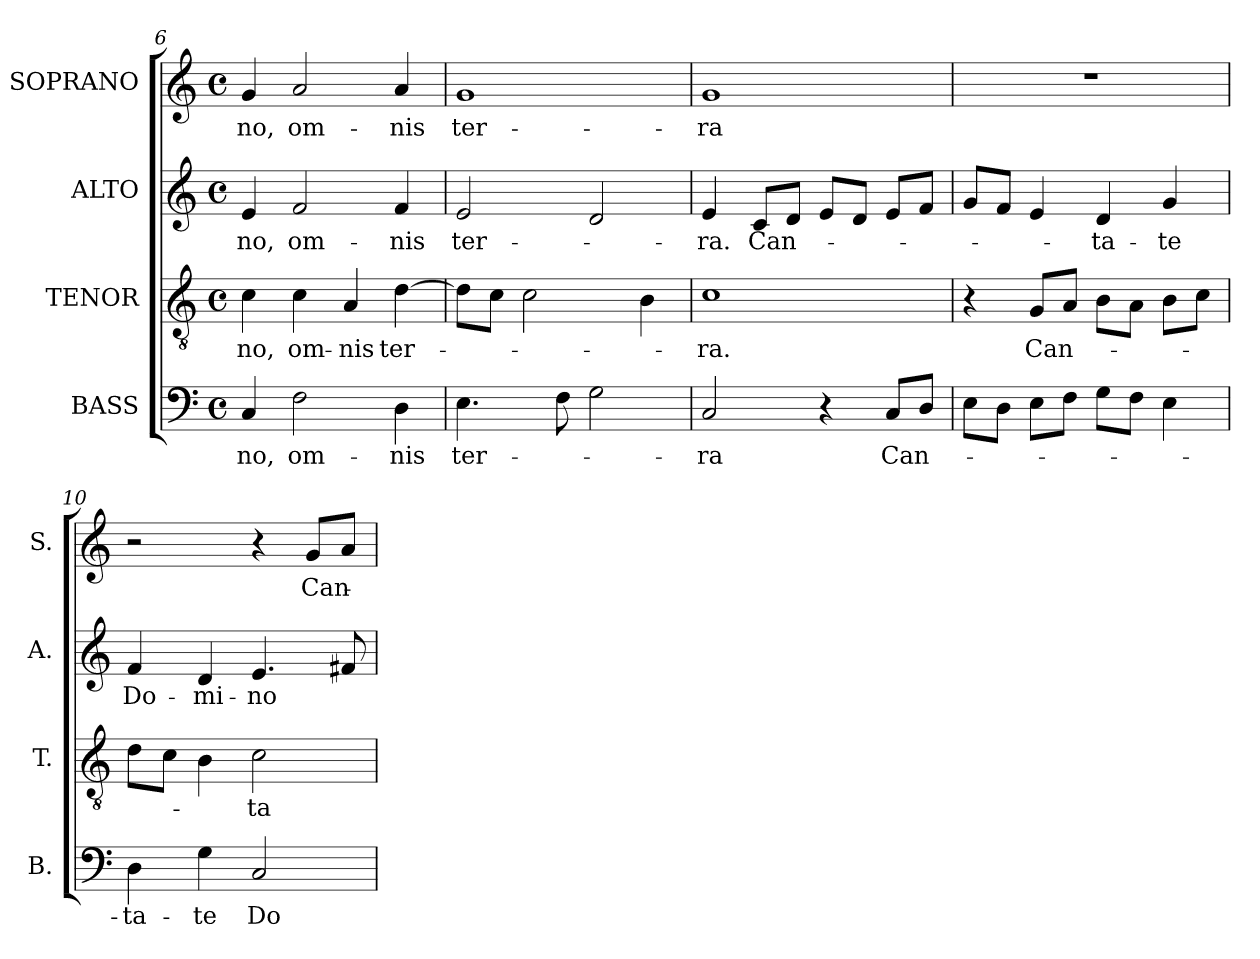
**kern	**text	**kern	**text	**kern	**text	**kern	**text
*part4	*part4	*part3	*part3	*part2	*part2	*part1	*part1
*staff4	*staff4	*staff3	*staff3	*staff2	*staff2	*staff1	*staff1
*I"BASS	*	*I"TENOR	*	*I"ALTO	*	*I"SOPRANO	*
*I'B.	*	*I'T.	*	*I'A.	*	*I'S.	*
*clefF4	*	*clefGv2	*	*clefG2	*	*clefG2	*
*	*	*ITrd7c12	*	*	*	*	*
*k[]	*	*k[]	*	*k[]	*	*k[]	*
*C:	*	*C:	*	*C:	*	*C:	*
*M4/4	*	*M4/4	*	*M4/4	*	*M4/4	*
*met(c)	*	*met(c)	*	*met(c)	*	*met(c)	*
=6	=6	=6	=6	=6	=6	=6	=6
!	!LO:LY:b:color=#000000	!	!	!	!	!	!
!	!	!	!LO:LY:b:color=#000000	!	!	!	!
!	!	!	!	!	!LO:LY:b:color=#000000	!	!
!	!	!	!	!	!	!	!LO:LY:b:color=#000000
4Ci/	-no,	4Ci\	-no,	4ei/	-no,	4gi/	-no,
!	!LO:LY:b:color=#000000	!	!	!	!	!	!
!	!	!	!LO:LY:b:color=#000000	!	!	!	!
!	!	!	!	!	!LO:LY:b:color=#000000	!	!
!	!	!	!	!	!	!	!LO:LY:b:color=#000000
2Fi\	om-	4Ci\	om-	2fi/	om-	2ai/	om-
!	!	!	!LO:LY:b:color=#000000	!	!	!	!
.	.	4AAi/	-nis	.	.	.	.
!	!LO:LY:b:color=#000000	!	!	!	!	!	!
!	!	!	!LO:LY:b:color=#000000	!	!	!	!
!	!	!	!	!	!LO:LY:b:color=#000000	!	!
!	!	!	!	!	!	!	!LO:LY:b:color=#000000
4Di\	-nis	[4Di\	ter-	4fi/	-nis	4ai/	-nis
!!LO:LB:g=z
=7	=7	=7	=7	=7	=7	=7	=7
!	!LO:LY:b:color=#000000	!	!	!	!	!	!
!	!	!	!	!	!LO:LY:b:color=#000000	!	!
!	!	!	!	!	!	!	!LO:LY:b:color=#000000
4.Ei\	ter-	8Di\L]	.	2ei/	ter-	1gi	ter-
.	.	8Ci\J	.	.	.	.	.
.	.	2Ci\	.	.	.	.	.
8Fi\	.	.	.	.	.	.	.
2Gi\	.	.	.	2di/	.	.	.
.	.	4BBi\	.	.	.	.	.
=8	=8	=8	=8	=8	=8	=8	=8
!	!LO:LY:b:color=#000000	!	!	!	!	!	!
!	!	!	!LO:LY:b:color=#000000	!	!	!	!
!	!	!	!	!	!LO:LY:b:color=#000000	!	!
!	!	!	!	!	!	!	!LO:LY:b:color=#000000
2Ci/	-ra	1Ci	-ra.	4ei/	-ra.	1gi	-ra
!	!	!	!	!	!LO:LY:b:color=#000000	!	!
.	.	.	.	8ci/L	Can-	.	.
.	.	.	.	8di/J	.	.	.
4r	.	.	.	8ei/L	.	.	.
.	.	.	.	8di/J	.	.	.
!	!LO:LY:b:color=#000000	!	!	!	!	!	!
8Ci/L	Can-	.	.	8ei/L	.	.	.
8Di/J	.	.	.	8fi/J	.	.	.
=9	=9	=9	=9	=9	=9	=9	=9
8Ei\L	.	4r	.	8gi/L	.	1r	.
8Di\J	.	.	.	8fi/J	.	.	.
!	!	!	!LO:LY:b:color=#000000	!	!	!	!
8Ei\L	.	8GGi/L	Can-	4ei/	.	.	.
8Fi\J	.	8AAi/J	.	.	.	.	.
!	!	!	!	!	!LO:LY:b:color=#000000	!	!
8Gi\L	.	8BBi\L	.	4di/	-ta-	.	.
8Fi\J	.	8AAi\J	.	.	.	.	.
!	!	!	!	!	!LO:LY:b:color=#000000	!	!
4Ei\	.	8BBi\L	.	4gi/	-te	.	.
.	.	8Ci\J	.	.	.	.	.
=10	=10	=10	=10	=10	=10	=10	=10
!	!LO:LY:b:color=#000000	!	!	!	!	!	!
!	!	!	!	!	!LO:LY:b:color=#000000	!	!
4Di\	-ta-	8Di\L	.	4fi/	Do-	2r	.
.	.	8Ci\J	.	.	.	.	.
!	!LO:LY:b:color=#000000	!	!	!	!	!	!
!	!	!	!	!	!LO:LY:b:color=#000000	!	!
4Gi\	-te	4BBi\	.	4di/	-mi-	.	.
!	!LO:LY:b:color=#000000	!	!	!	!	!	!
!	!	!	!LO:LY:b:color=#000000	!	!	!	!
!	!	!	!	!	!LO:LY:b:color=#000000	!	!
2Ci/	Do-	2Ci\	-ta-	4.ei/	-no	4r	.
!	!	!	!	!	!	!	!LO:LY:b:color=#000000
.	.	.	.	.	.	8gi/L	Can-
.	.	.	.	8f#Xi/	.	8ai/J	.
=	=	=	=	=	=	=	=
*-	*-	*-	*-	*-	*-	*-	*-
